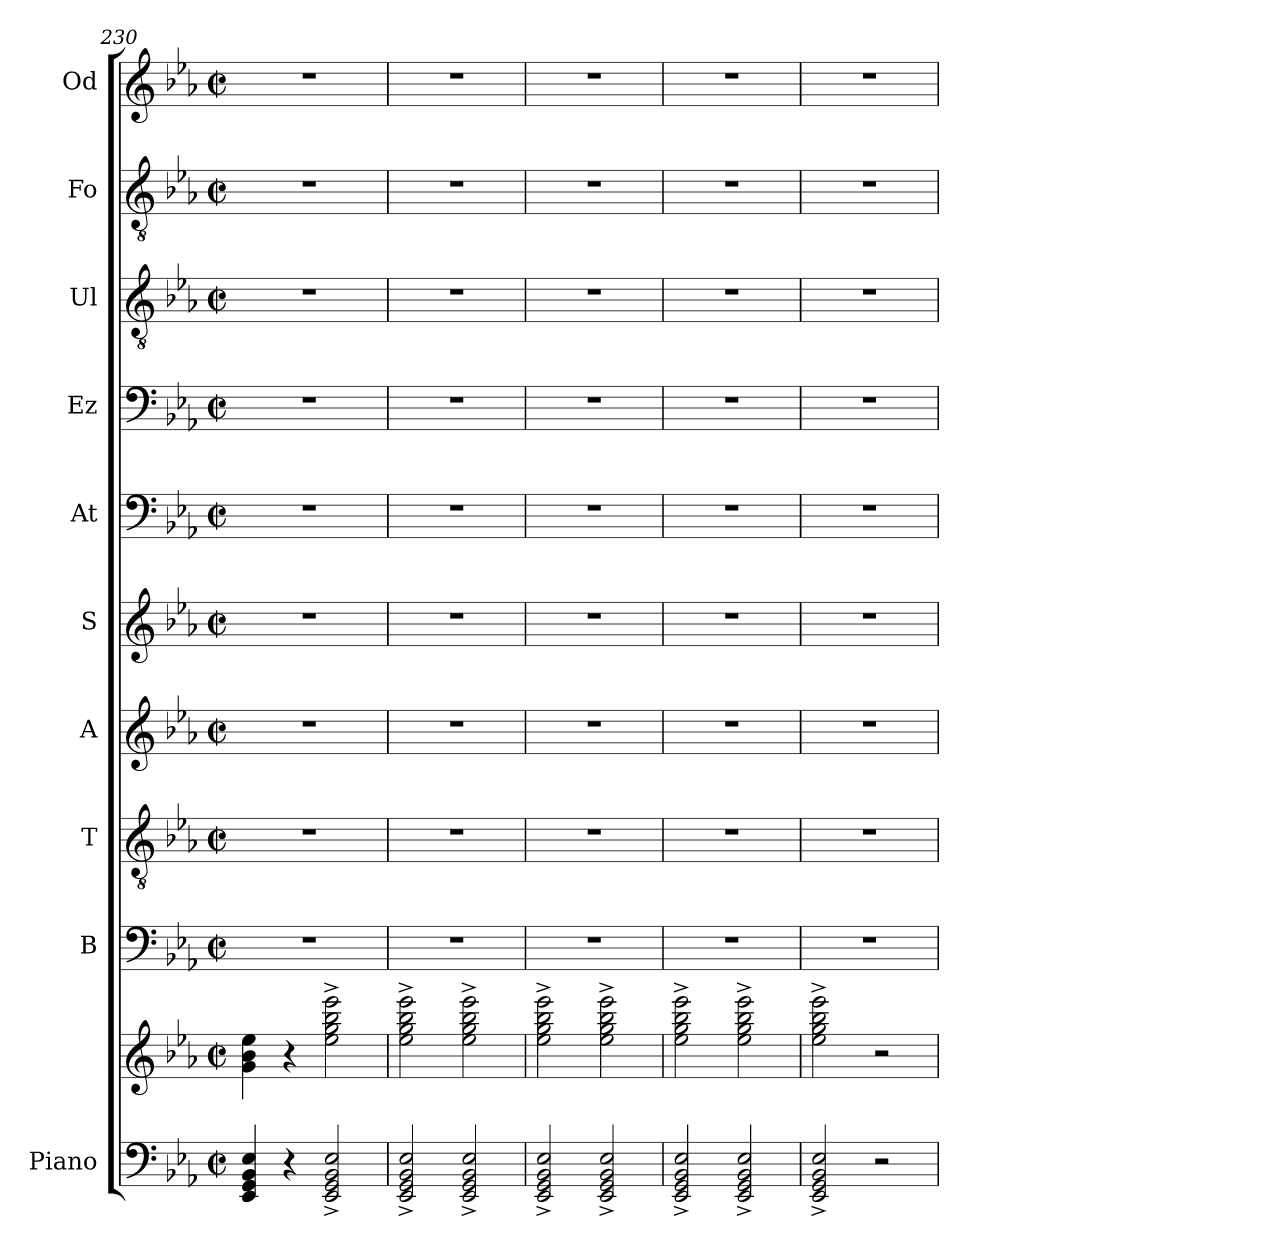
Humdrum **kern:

**kern	**kern	**kern	**kern	**kern	**kern	**kern	**kern	**kern	**kern	**kern
*part10	*part10	*part9	*part8	*part7	*part6	*part5	*part4	*part3	*part2	*part1
*staff11	*staff10	*staff9	*staff8	*staff7	*staff6	*staff5	*staff4	*staff3	*staff2	*staff1
*I"Piano	*	*I"B	*I"T	*I"A	*I"S	*I"At	*I"Ez	*I"Ul	*I"Fo	*I"Od
*I'Pno	*	*I'B	*I'T	*I'A	*I'S	*I'At	*I'Ez	*I'Ul	*I'Fo	*I'Od
*clefF4	*clefG2	*clefF4	*clefGv2	*clefG2	*clefG2	*clefF4	*clefF4	*clefGv2	*clefGv2	*clefG2
*k[b-e-a-]	*k[b-e-a-]	*k[b-e-a-]	*k[b-e-a-]	*k[b-e-a-]	*k[b-e-a-]	*k[b-e-a-]	*k[b-e-a-]	*k[b-e-a-]	*k[b-e-a-]	*k[b-e-a-]
*M2/2	*M2/2	*M2/2	*M2/2	*M2/2	*M2/2	*M2/2	*M2/2	*M2/2	*M2/2	*M2/2
*met(c|)	*met(c|)	*met(c|)	*met(c|)	*met(c|)	*met(c|)	*met(c|)	*met(c|)	*met(c|)	*met(c|)	*met(c|)
=230	=230	=230	=230	=230	=230	=230	=230	=230	=230	=230
4EE-/ 4GG/ 4BB-/ 4E-/	4g\ 4b-\ 4ee-\	1r	1r	1r	1r	1r	1r	1r	1r	1r
4r	4r	.	.	.	.	.	.	.	.	.
2EE-/^ 2GG/^ 2BB-/^ 2E-/^	2ee-\^ 2gg\^ 2bb-\^ 2eee-\^	.	.	.	.	.	.	.	.	.
=231	=231	=231	=231	=231	=231	=231	=231	=231	=231	=231
2EE-/^ 2GG/^ 2BB-/^ 2E-/^	2ee-\^ 2gg\^ 2bb-\^ 2eee-\^	1r	1r	1r	1r	1r	1r	1r	1r	1r
2EE-/^ 2GG/^ 2BB-/^ 2E-/^	2ee-\^ 2gg\^ 2bb-\^ 2eee-\^	.	.	.	.	.	.	.	.	.
=232	=232	=232	=232	=232	=232	=232	=232	=232	=232	=232
2EE-/^ 2GG/^ 2BB-/^ 2E-/^	2ee-\^ 2gg\^ 2bb-\^ 2eee-\^	1r	1r	1r	1r	1r	1r	1r	1r	1r
2EE-/^ 2GG/^ 2BB-/^ 2E-/^	2ee-\^ 2gg\^ 2bb-\^ 2eee-\^	.	.	.	.	.	.	.	.	.
=233	=233	=233	=233	=233	=233	=233	=233	=233	=233	=233
2EE-/^ 2GG/^ 2BB-/^ 2E-/^	2ee-\^ 2gg\^ 2bb-\^ 2eee-\^	1r	1r	1r	1r	1r	1r	1r	1r	1r
2EE-/^ 2GG/^ 2BB-/^ 2E-/^	2ee-\^ 2gg\^ 2bb-\^ 2eee-\^	.	.	.	.	.	.	.	.	.
=234	=234	=234	=234	=234	=234	=234	=234	=234	=234	=234
2EE-/^ 2GG/^ 2BB-/^ 2E-/^	2ee-\^ 2gg\^ 2bb-\^ 2eee-\^	1r	1r	1r	1r	1r	1r	1r	1r	1r
2r	2r	.	.	.	.	.	.	.	.	.
=	=	=	=	=	=	=	=	=	=	=
*-	*-	*-	*-	*-	*-	*-	*-	*-	*-	*-
